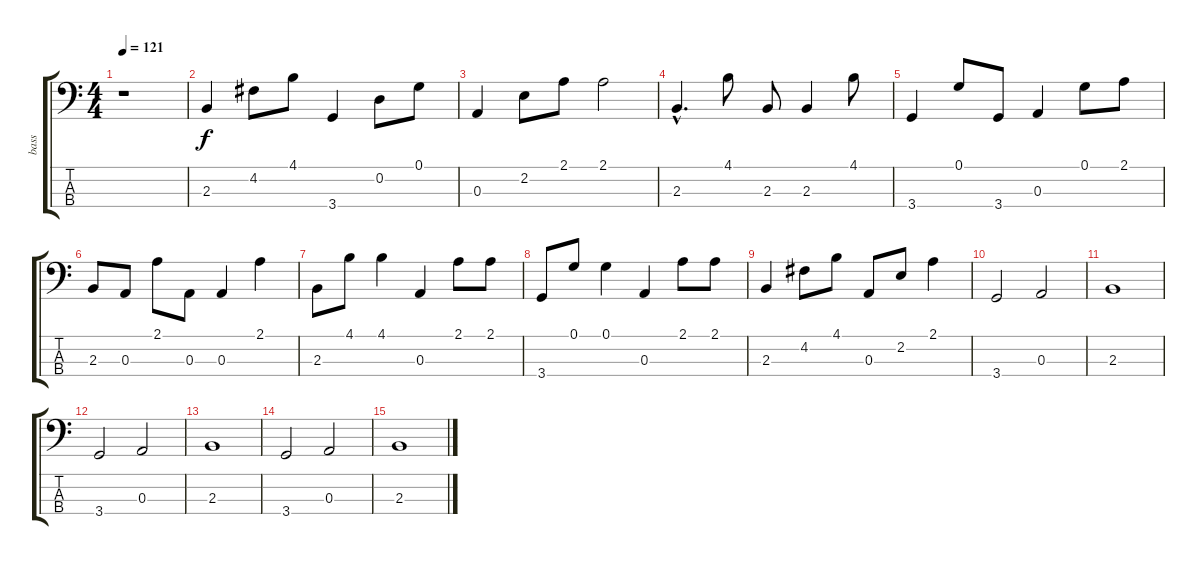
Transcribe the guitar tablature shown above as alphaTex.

\track ("bass" "bass") {instrument acousticguitarnylon}
\staff {score tabs}
\tuning (G2 D2 A1 E1) {hide}
\ts (4 4)
\tempo 121
\clef f4
\ks c
r.1{dy f} |
2.3.4 4.2.8 4.1.8 3.4.4 0.2.8 0.1.8 |
0.3.4 2.2.8 2.1.8 2.1.2 |
2.3{hac}.4{d} 4.1.8 2.3.8 2.3.4 4.1.8 |
3.4.4 0.1.8 3.4.8 0.3.4 0.1.8 2.1.8 |
2.3.8 0.3.8 2.1.8 0.3.8 0.3.4 2.1.4 |
2.3.8 4.1.8 4.1.4 0.3.4 2.1.8 2.1.8 |
3.4.8 0.1.8 0.1.4 0.3.4 2.1.8 2.1.8 |
2.3.4 4.2.8 4.1.8 0.3.8 2.2.8 2.1.4 |
3.4.2 0.3.2 |
2.3.1 |
3.4.2 0.3.2 |
2.3.1 |
3.4.2 0.3.2 |
2.3.1
